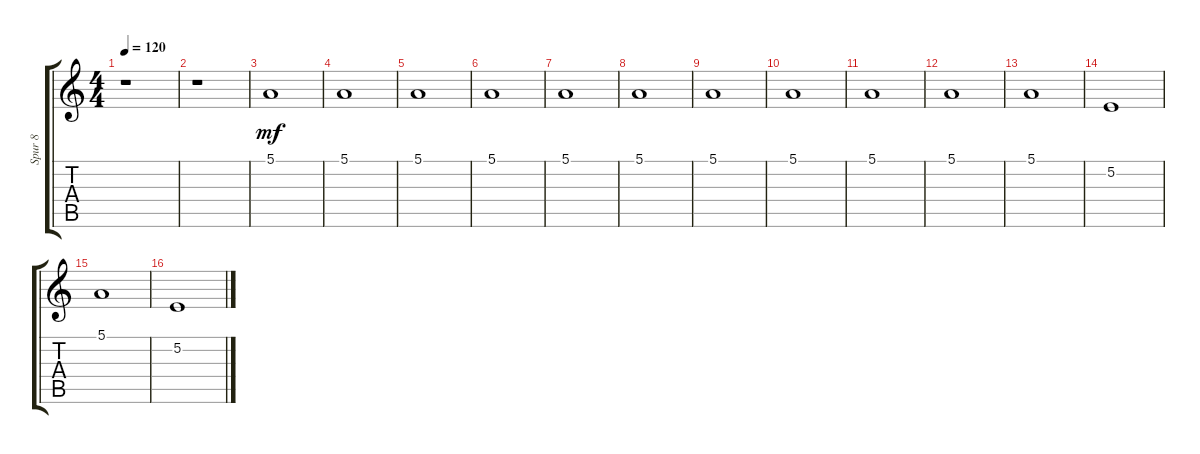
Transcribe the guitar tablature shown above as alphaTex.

\track ("Spur 8" "Spur 8") {instrument pad2warm}
\staff {score tabs}
\tuning (E4 B3 G3 D3 A2 E2) {hide}
\ts (4 4)
\tempo 120
\clef g2
\ks c
r.1{dy mf} |
r.1 |
5.1.1 |
5.1.1 |
5.1.1 |
5.1.1 |
5.1.1 |
5.1.1 |
5.1.1 |
5.1.1 |
5.1.1 |
5.1.1 |
5.1.1 |
5.2.1 |
5.1.1 |
5.2.1
